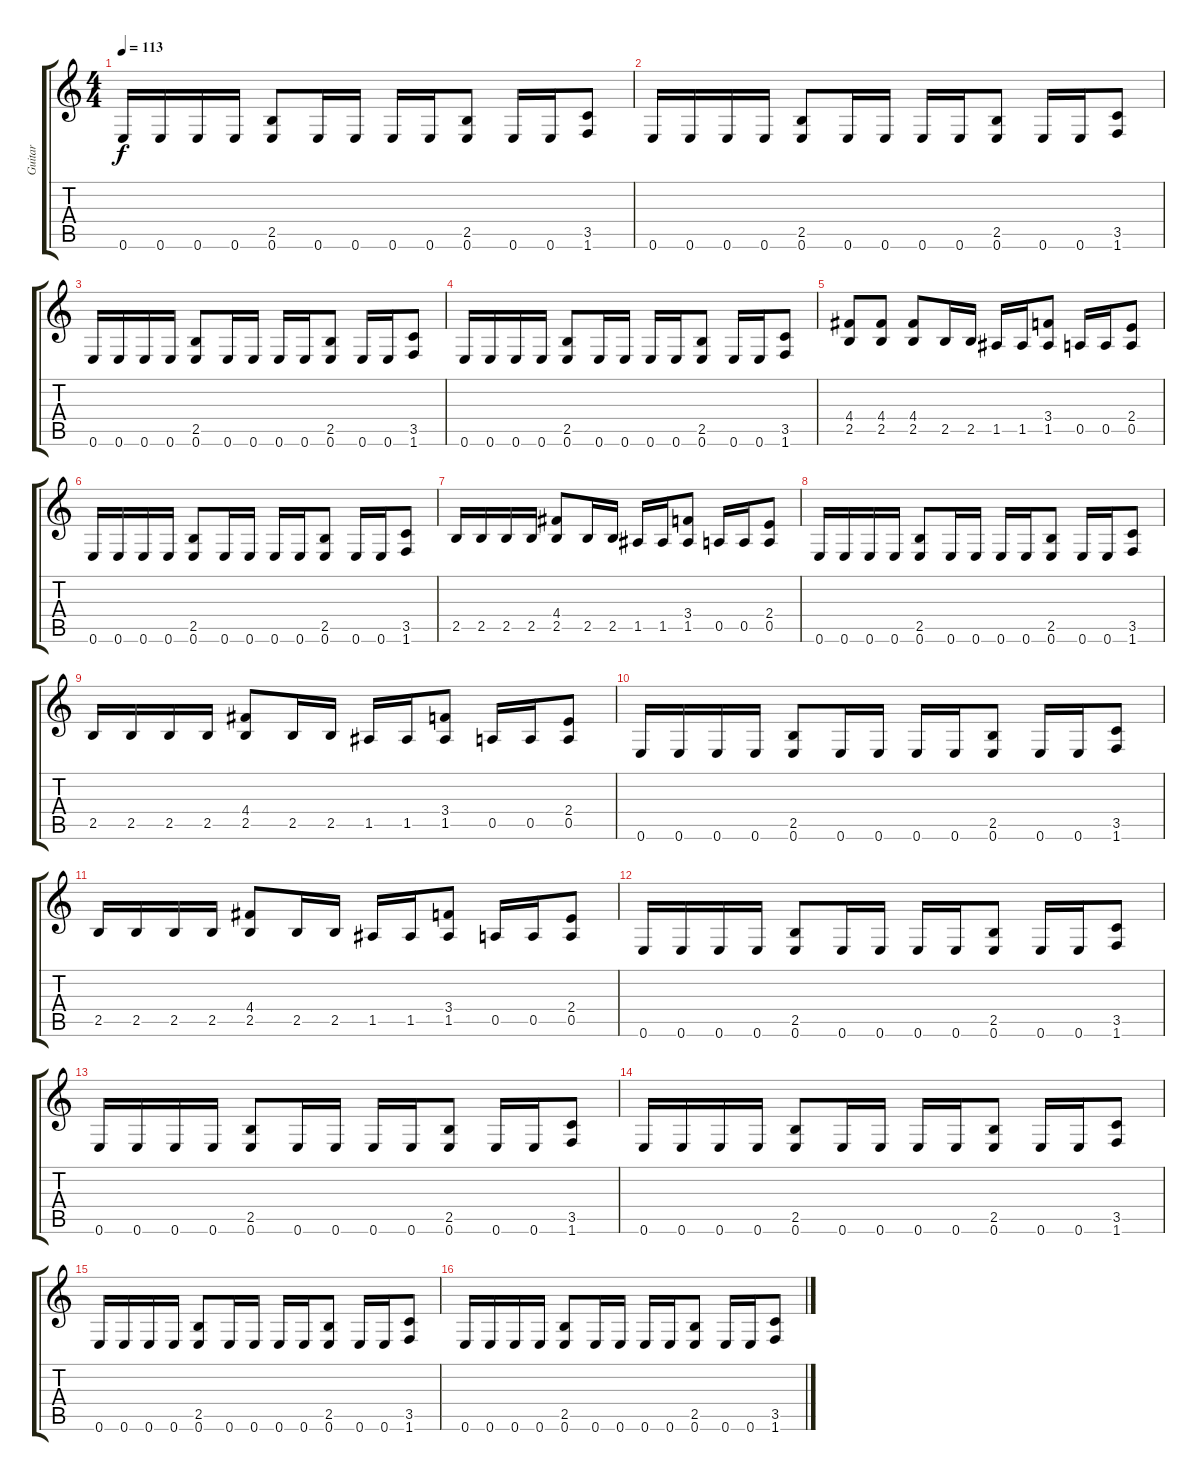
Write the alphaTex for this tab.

\track ("Guitar" "Guitar") {instrument distortionguitar}
\staff {score tabs}
\tuning (E4 B3 G3 D3 A2 E2) {hide}
\ts (4 4)
\tempo 113
\clef g2
\ks c
0.6.16{dy f} 0.6.16 0.6.16 0.6.16 (2.5 0.6).8 0.6.16 0.6.16 0.6.16 0.6.16 (2.5 0.6).8 0.6.16 0.6.16 (3.5 1.6).8 |
0.6.16 0.6.16 0.6.16 0.6.16 (2.5 0.6).8 0.6.16 0.6.16 0.6.16 0.6.16 (2.5 0.6).8 0.6.16 0.6.16 (3.5 1.6).8 |
0.6.16 0.6.16 0.6.16 0.6.16 (2.5 0.6).8 0.6.16 0.6.16 0.6.16 0.6.16 (2.5 0.6).8 0.6.16 0.6.16 (3.5 1.6).8 |
0.6.16 0.6.16 0.6.16 0.6.16 (2.5 0.6).8 0.6.16 0.6.16 0.6.16 0.6.16 (2.5 0.6).8 0.6.16 0.6.16 (3.5 1.6).8 |
(4.4 2.5).8 (4.4 2.5).8 (4.4 2.5).8 2.5.16 2.5.16 1.5.16 1.5.16 (3.4 1.5).8 0.5.16 0.5.16 (2.4 0.5).8 |
0.6.16 0.6.16 0.6.16 0.6.16 (2.5 0.6).8 0.6.16 0.6.16 0.6.16 0.6.16 (2.5 0.6).8 0.6.16 0.6.16 (3.5 1.6).8 |
2.5.16 2.5.16 2.5.16 2.5.16 (4.4 2.5).8 2.5.16 2.5.16 1.5.16 1.5.16 (3.4 1.5).8 0.5.16 0.5.16 (2.4 0.5).8 |
0.6.16 0.6.16 0.6.16 0.6.16 (2.5 0.6).8 0.6.16 0.6.16 0.6.16 0.6.16 (2.5 0.6).8 0.6.16 0.6.16 (3.5 1.6).8 |
2.5.16 2.5.16 2.5.16 2.5.16 (4.4 2.5).8 2.5.16 2.5.16 1.5.16 1.5.16 (3.4 1.5).8 0.5.16 0.5.16 (2.4 0.5).8 |
0.6.16 0.6.16 0.6.16 0.6.16 (2.5 0.6).8 0.6.16 0.6.16 0.6.16 0.6.16 (2.5 0.6).8 0.6.16 0.6.16 (3.5 1.6).8 |
2.5.16 2.5.16 2.5.16 2.5.16 (4.4 2.5).8 2.5.16 2.5.16 1.5.16 1.5.16 (3.4 1.5).8 0.5.16 0.5.16 (2.4 0.5).8 |
0.6.16 0.6.16 0.6.16 0.6.16 (2.5 0.6).8 0.6.16 0.6.16 0.6.16 0.6.16 (2.5 0.6).8 0.6.16 0.6.16 (3.5 1.6).8 |
0.6.16 0.6.16 0.6.16 0.6.16 (2.5 0.6).8 0.6.16 0.6.16 0.6.16 0.6.16 (2.5 0.6).8 0.6.16 0.6.16 (3.5 1.6).8 |
0.6.16 0.6.16 0.6.16 0.6.16 (2.5 0.6).8 0.6.16 0.6.16 0.6.16 0.6.16 (2.5 0.6).8 0.6.16 0.6.16 (3.5 1.6).8 |
0.6.16 0.6.16 0.6.16 0.6.16 (2.5 0.6).8 0.6.16 0.6.16 0.6.16 0.6.16 (2.5 0.6).8 0.6.16 0.6.16 (3.5 1.6).8 |
0.6.16 0.6.16 0.6.16 0.6.16 (2.5 0.6).8 0.6.16 0.6.16 0.6.16 0.6.16 (2.5 0.6).8 0.6.16 0.6.16 (3.5 1.6).8
